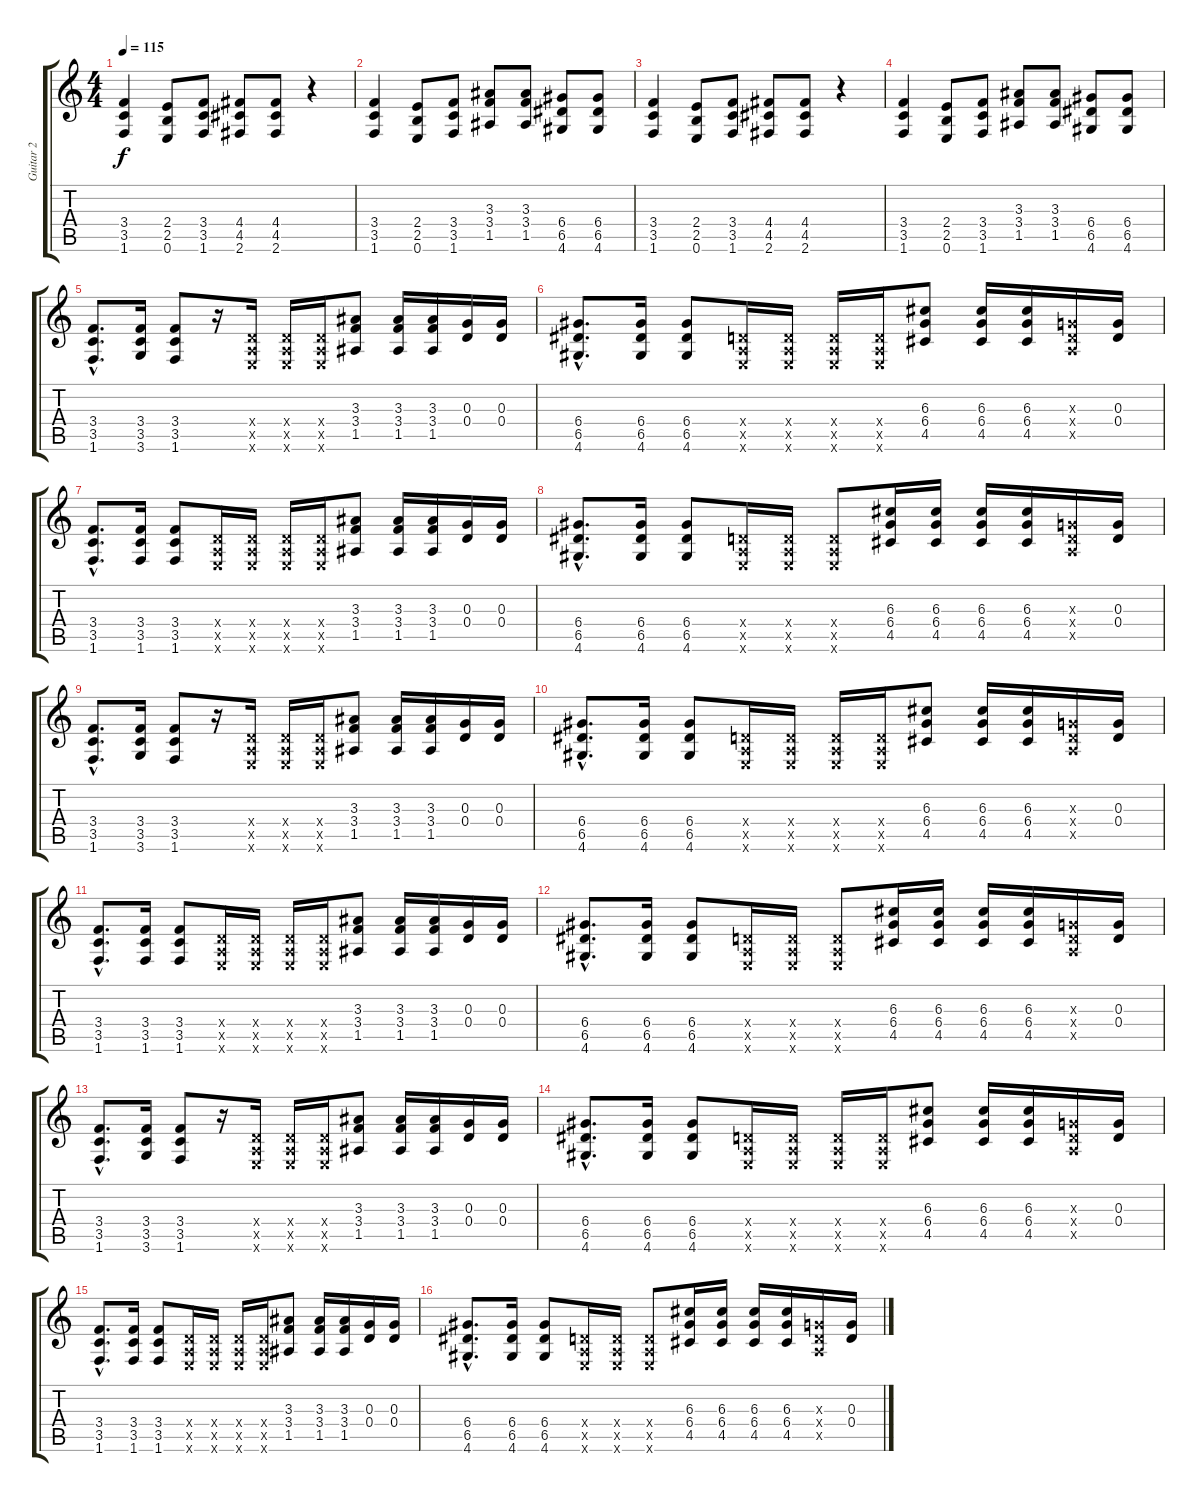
\track ("Guitar 2" "Guitar 2") {instrument distortionguitar}
\staff {score tabs}
\tuning (E4 B3 G3 D3 A2 E2) {hide}
\ts (4 4)
\tempo 115
\clef g2
\ks c
(3.4 3.5 1.6).4{dy f} (2.4 2.5 0.6).8 (3.4 3.5 1.6).8 (4.4 4.5 2.6).8 (4.4 4.5 2.6).8 r.4 |
(3.4 3.5 1.6).4 (2.4 2.5 0.6).8 (3.4 3.5 1.6).8 (3.3 3.4 1.5).8 (3.3 3.4 1.5).8 (6.4 6.5 4.6).8 (6.4 6.5 4.6).8 |
(3.4 3.5 1.6).4 (2.4 2.5 0.6).8 (3.4 3.5 1.6).8 (4.4 4.5 2.6).8 (4.4 4.5 2.6).8 r.4 |
(3.4 3.5 1.6).4 (2.4 2.5 0.6).8 (3.4 3.5 1.6).8 (3.3 3.4 1.5).8 (3.3 3.4 1.5).8 (6.4 6.5 4.6).8 (6.4 6.5 4.6).8 |
(3.4{hac} 3.5{hac} 1.6{hac}).8{d volume 13} (3.4 3.5 3.6).16 (3.4 3.5 1.6).8 r.16 (0.4{x} 0.5{x} 0.6{x}).16 (0.4{x} 0.5{x} 0.6{x}).16 (0.4{x} 0.5{x} 0.6{x}).16 (3.3 3.4 1.5).8 (3.3 3.4 1.5).16 (3.3 3.4 1.5).16 (0.3 0.4).16 (0.3 0.4).16 |
(6.4{hac} 6.5{hac} 4.6{hac}).8{d} (6.4 6.5 4.6).16 (6.4 6.5 4.6).8 (0.4{x} 0.5{x} 0.6{x}).16 (0.4{x} 0.5{x} 0.6{x}).16 (0.4{x} 0.5{x} 0.6{x}).16 (0.4{x} 0.5{x} 0.6{x}).16 (6.3 6.4 4.5).8 (6.3 6.4 4.5).16 (6.3 6.4 4.5).16 (0.3{x} 0.4{x} 0.5{x}).16 (0.3 0.4).16 |
(3.4{hac} 3.5{hac} 1.6{hac}).8{d} (3.4 3.5 1.6).16 (3.4 3.5 1.6).8 (0.4{x} 0.5{x} 0.6{x}).16 (0.4{x} 0.5{x} 0.6{x}).16 (0.4{x} 0.5{x} 0.6{x}).16 (0.4{x} 0.5{x} 0.6{x}).16 (3.3 3.4 1.5).8 (3.3 3.4 1.5).16 (3.3 3.4 1.5).16 (0.3 0.4).16 (0.3 0.4).16 |
(6.4{hac} 6.5{hac} 4.6{hac}).8{d} (6.4 6.5 4.6).16 (6.4 6.5 4.6).8 (0.4{x} 0.5{x} 0.6{x}).16 (0.4{x} 0.5{x} 0.6{x}).16 (0.4{x} 0.5{x} 0.6{x}).8 (6.3 6.4 4.5).16 (6.3 6.4 4.5).16 (6.3 6.4 4.5).16 (6.3 6.4 4.5).16 (0.3{x} 0.4{x} 0.5{x}).16 (0.3 0.4).16 |
(3.4{hac} 3.5{hac} 1.6{hac}).8{d} (3.4 3.5 3.6).16 (3.4 3.5 1.6).8 r.16 (0.4{x} 0.5{x} 0.6{x}).16 (0.4{x} 0.5{x} 0.6{x}).16 (0.4{x} 0.5{x} 0.6{x}).16 (3.3 3.4 1.5).8 (3.3 3.4 1.5).16 (3.3 3.4 1.5).16 (0.3 0.4).16 (0.3 0.4).16 |
(6.4{hac} 6.5{hac} 4.6{hac}).8{d} (6.4 6.5 4.6).16 (6.4 6.5 4.6).8 (0.4{x} 0.5{x} 0.6{x}).16 (0.4{x} 0.5{x} 0.6{x}).16 (0.4{x} 0.5{x} 0.6{x}).16 (0.4{x} 0.5{x} 0.6{x}).16 (6.3 6.4 4.5).8 (6.3 6.4 4.5).16 (6.3 6.4 4.5).16 (0.3{x} 0.4{x} 0.5{x}).16 (0.3 0.4).16 |
(3.4{hac} 3.5{hac} 1.6{hac}).8{d} (3.4 3.5 1.6).16 (3.4 3.5 1.6).8 (0.4{x} 0.5{x} 0.6{x}).16 (0.4{x} 0.5{x} 0.6{x}).16 (0.4{x} 0.5{x} 0.6{x}).16 (0.4{x} 0.5{x} 0.6{x}).16 (3.3 3.4 1.5).8 (3.3 3.4 1.5).16 (3.3 3.4 1.5).16 (0.3 0.4).16 (0.3 0.4).16 |
(6.4{hac} 6.5{hac} 4.6{hac}).8{d} (6.4 6.5 4.6).16 (6.4 6.5 4.6).8 (0.4{x} 0.5{x} 0.6{x}).16 (0.4{x} 0.5{x} 0.6{x}).16 (0.4{x} 0.5{x} 0.6{x}).8 (6.3 6.4 4.5).16 (6.3 6.4 4.5).16 (6.3 6.4 4.5).16 (6.3 6.4 4.5).16 (0.3{x} 0.4{x} 0.5{x}).16 (0.3 0.4).16 |
(3.4{hac} 3.5{hac} 1.6{hac}).8{d} (3.4 3.5 3.6).16 (3.4 3.5 1.6).8 r.16 (0.4{x} 0.5{x} 0.6{x}).16 (0.4{x} 0.5{x} 0.6{x}).16 (0.4{x} 0.5{x} 0.6{x}).16 (3.3 3.4 1.5).8 (3.3 3.4 1.5).16 (3.3 3.4 1.5).16 (0.3 0.4).16 (0.3 0.4).16 |
(6.4{hac} 6.5{hac} 4.6{hac}).8{d} (6.4 6.5 4.6).16 (6.4 6.5 4.6).8 (0.4{x} 0.5{x} 0.6{x}).16 (0.4{x} 0.5{x} 0.6{x}).16 (0.4{x} 0.5{x} 0.6{x}).16 (0.4{x} 0.5{x} 0.6{x}).16 (6.3 6.4 4.5).8 (6.3 6.4 4.5).16 (6.3 6.4 4.5).16 (0.3{x} 0.4{x} 0.5{x}).16 (0.3 0.4).16 |
(3.4{hac} 3.5{hac} 1.6{hac}).8{d} (3.4 3.5 1.6).16 (3.4 3.5 1.6).8 (0.4{x} 0.5{x} 0.6{x}).16 (0.4{x} 0.5{x} 0.6{x}).16 (0.4{x} 0.5{x} 0.6{x}).16 (0.4{x} 0.5{x} 0.6{x}).16 (3.3 3.4 1.5).8 (3.3 3.4 1.5).16 (3.3 3.4 1.5).16 (0.3 0.4).16 (0.3 0.4).16 |
(6.4{hac} 6.5{hac} 4.6{hac}).8{d} (6.4 6.5 4.6).16 (6.4 6.5 4.6).8 (0.4{x} 0.5{x} 0.6{x}).16 (0.4{x} 0.5{x} 0.6{x}).16 (0.4{x} 0.5{x} 0.6{x}).8 (6.3 6.4 4.5).16 (6.3 6.4 4.5).16 (6.3 6.4 4.5).16 (6.3 6.4 4.5).16 (0.3{x} 0.4{x} 0.5{x}).16 (0.3 0.4).16
